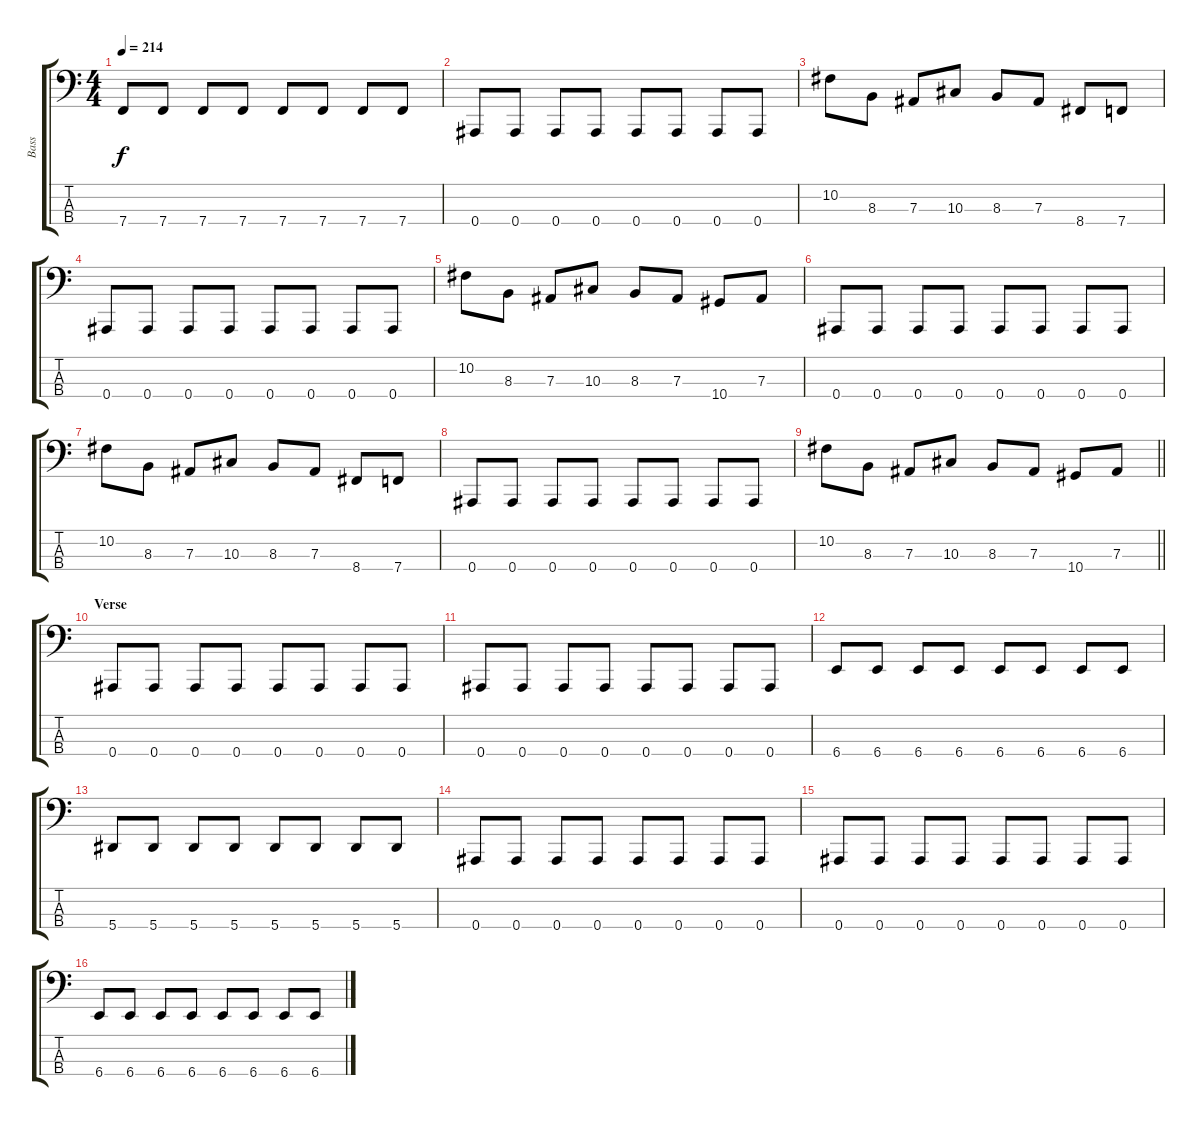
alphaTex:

\track ("Bass" "Bass") {instrument electricbassfinger}
\staff {score tabs}
\tuning (Db2 Ab1 Eb1 Bb0) {hide}
\ts (4 4)
\tempo 214
\clef f4
\ks c
7.4.8{dy f} 7.4.8 7.4.8 7.4.8 7.4.8 7.4.8 7.4.8 7.4.8 |
0.4.8 0.4.8 0.4.8 0.4.8 0.4.8 0.4.8 0.4.8 0.4.8 |
10.2.8 8.3.8 7.3.8 10.3.8 8.3.8 7.3.8 8.4.8 7.4.8 |
0.4.8 0.4.8 0.4.8 0.4.8 0.4.8 0.4.8 0.4.8 0.4.8 |
10.2.8 8.3.8 7.3.8 10.3.8 8.3.8 7.3.8 10.4.8 7.3.8 |
0.4.8 0.4.8 0.4.8 0.4.8 0.4.8 0.4.8 0.4.8 0.4.8 |
10.2.8 8.3.8 7.3.8 10.3.8 8.3.8 7.3.8 8.4.8 7.4.8 |
0.4.8 0.4.8 0.4.8 0.4.8 0.4.8 0.4.8 0.4.8 0.4.8 |
\barLineRight lightlight
10.2.8 8.3.8 7.3.8 10.3.8 8.3.8 7.3.8 10.4.8 7.3.8 |
\section ("" "Verse")
0.4.8 0.4.8 0.4.8 0.4.8 0.4.8 0.4.8 0.4.8 0.4.8 |
0.4.8 0.4.8 0.4.8 0.4.8 0.4.8 0.4.8 0.4.8 0.4.8 |
6.4.8 6.4.8 6.4.8 6.4.8 6.4.8 6.4.8 6.4.8 6.4.8 |
5.4.8 5.4.8 5.4.8 5.4.8 5.4.8 5.4.8 5.4.8 5.4.8 |
0.4.8 0.4.8 0.4.8 0.4.8 0.4.8 0.4.8 0.4.8 0.4.8 |
0.4.8 0.4.8 0.4.8 0.4.8 0.4.8 0.4.8 0.4.8 0.4.8 |
6.4.8 6.4.8 6.4.8 6.4.8 6.4.8 6.4.8 6.4.8 6.4.8
